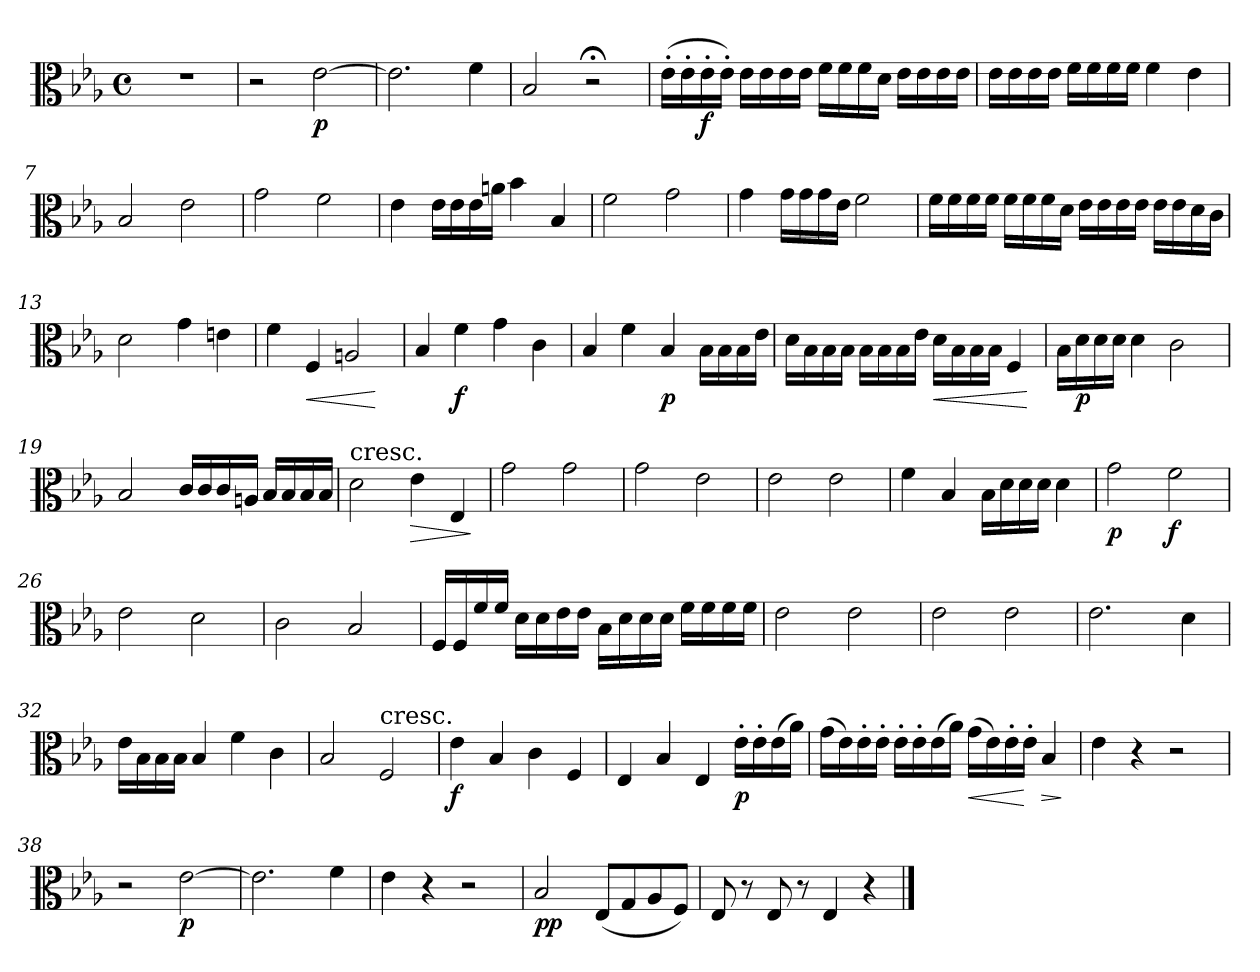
**kern	**dynam
*part1	*part1
*staff1	*staff1
*clefC3	*
*k[b-e-a-]	*
*E-:	*
*M4/4	*
*met(c)	*
=1	=1
1r	.
=2	=2
2r	.
[2e-	p
=3	=3
2.e-]	.
4f	.
=4	=4
2B-	.
2r;<	.
=5	=5
(>16e-'LL	.
16e-'	.
16e-'	f
16e-'JJ)	.
16e-LL	.
16e-	.
16e-	.
16e-JJ	.
16fLL	.
16f	.
16f	.
16dJJ	.
16e-LL	.
16e-	.
16e-	.
16e-JJ	.
=6	=6
16e-LL	.
16e-	.
16e-	.
16e-JJ	.
16fLL	.
16f	.
16f	.
16fJJ	.
4f	.
4e-	.
=7	=7
2B-	.
2e-	.
=8	=8
2g	.
2f	.
=9	=9
4e-	.
16e-LL	.
16e-	.
16e-	.
16anJJ	.
4b-	.
4B-	.
=10	=10
2f	.
2g	.
=11	=11
4g	.
16gLL	.
16g	.
16g	.
16e-JJ	.
2f	.
=12	=12
16fLL	.
16f	.
16f	.
16fJJ	.
16fLL	.
16f	.
16f	.
16dJJ	.
16e-LL	.
16e-	.
16e-	.
16e-JJ	.
16e-LL	.
16e-	.
16d	.
16cJJ	.
=13	=13
2d	.
4g	.
4en	.
=14	=14
4f	.
!	!LO:HP:b
4F	<
2An	.
.	[
=15	=15
4B-	.
4f	f
4g	.
4c	.
=16	=16
4B-	.
4f	.
4B-	p
16B-LL	.
16B-	.
16B-	.
16e-JJ	.
=17	=17
16dLL	.
16B-	.
16B-	.
16B-JJ	.
16B-LL	.
16B-	.
16B-	.
16e-JJ	.
!	!LO:HP:b
16dLL	<
16B-	.
16B-	.
16B-JJ	.
4F	.
.	[
=18	=18
16B-LL	.
16d	p
16d	.
16dJJ	.
4d	.
2c	.
=19	=19
2B-	.
16cLL	.
16c	.
16c	.
16AnJJ	.
16B-LL	.
16B-	.
16B-	.
16B-JJ	.
=20	=20
!LO:TX:t=cresc.	!
2d	.
!	!LO:HP:b
4e-	>
4E-	.
.	]
=21	=21
2g	.
2g	.
=22	=22
2g	.
2e-	.
=23	=23
2e-	.
2e-	.
=24	=24
4f	.
4B-	.
16B-LL	.
16d	.
16d	.
16dJJ	.
4d	.
=25	=25
2g	p
2f	f
=26	=26
2e-	.
2d	.
=27	=27
2c	.
2B-	.
=28	=28
16FLL	.
16F	.
16f	.
16fJJ	.
16dLL	.
16d	.
16e-	.
16e-JJ	.
16B-LL	.
16d	.
16d	.
16dJJ	.
16fLL	.
16f	.
16f	.
16fJJ	.
=29	=29
2e-	.
2e-	.
=30	=30
2e-	.
2e-	.
=31	=31
2.e-	.
4d	.
=32	=32
16e-LL	.
16B-	.
16B-	.
16B-JJ	.
4B-	.
4f	.
4c	.
=33	=33
2B-	.
!LO:TX:t=cresc.	!
2F	.
=34	=34
4e-	f
4B-	.
4c	.
4F	.
=35	=35
4E-	.
4B-	.
4E-	.
16e-'LL	p
16e-'	.
(16e-	.
16a-JJ)	.
=36	=36
(16gLL	.
16e-)	.
16e-'	.
16e-'JJ	.
16e-'LL	.
16e-'	.
(16e-	.
16a-JJ)	.
!	!LO:HP:b
(16gLL	<
16e-)	.
16e-'	.
16e-'JJ	[
!	!LO:HP:b
4B-	>
.	]
=37	=37
4e-	.
4r	.
2r	.
=38	=38
2r	.
[2e-	p
=39	=39
2.e-]	.
4f	.
=40	=40
4e-	.
4r	.
2r	.
=41	=41
2B-	pp
(8E-L	.
8G	.
8A-	.
8FJ)	.
=42	=42
8E-	.
8r	.
8E-	.
8r	.
4E-	.
4r	.
==	==
*-	*-
